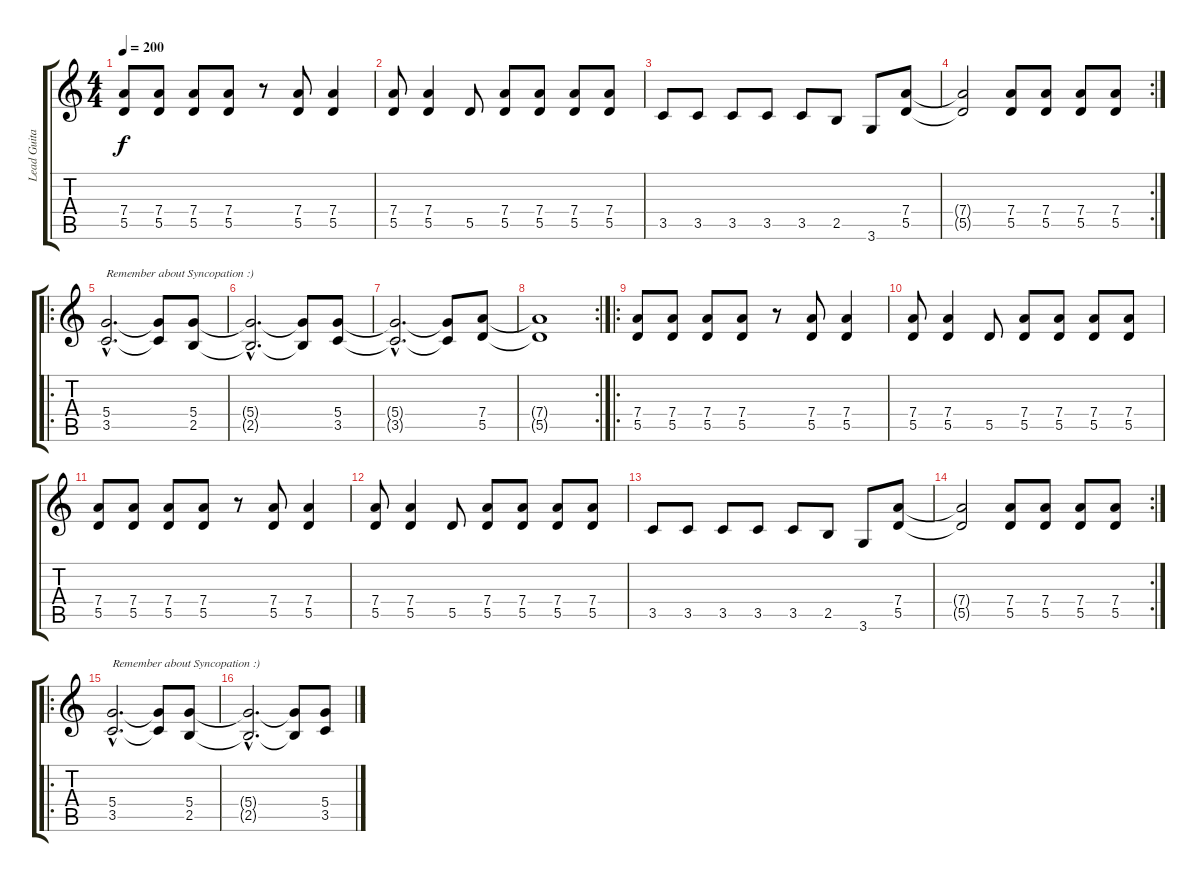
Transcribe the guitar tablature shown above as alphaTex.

\track ("Lead Guitar" "Lead Guita") {instrument distortionguitar}
\staff {score tabs}
\tuning (E4 B3 G3 D3 A2 E2) {hide}
\ts (4 4)
\tempo 200
\clef g2
\ks c
(7.4 5.5).8{dy f} (7.4 5.5).8 (7.4 5.5).8 (7.4 5.5).8 r.8 (7.4 5.5).8 (7.4 5.5).4 |
(7.4 5.5).8 (7.4 5.5).4 5.5.8 (7.4 5.5).8 (7.4 5.5).8 (7.4 5.5).8 (7.4 5.5).8 |
3.5.8 3.5.8 3.5.8 3.5.8 3.5.8 2.5.8 3.6.8 (7.4 5.5).8 |
\rc 2
(7.4{t} 5.5{t}).2 (7.4 5.5).8 (7.4 5.5).8 (7.4 5.5).8 (7.4 5.5).8 |
\ro
(5.4{hac} 3.5{hac}).2{d txt "Remember about Syncopation :)"} (5.4{t} 3.5{t}).8 (5.4 2.5).8 |
(5.4{hac t} 2.5{hac t}).2{d} (5.4{t} 2.5{t}).8 (5.4 3.5).8 |
(5.4{hac t} 3.5{hac t}).2{d} (5.4{t} 3.5{t}).8 (7.4 5.5).8 |
\rc 2
(7.4{t} 5.5{t}).1 |
\ro
(7.4 5.5).8 (7.4 5.5).8 (7.4 5.5).8 (7.4 5.5).8 r.8 (7.4 5.5).8 (7.4 5.5).4 |
(7.4 5.5).8 (7.4 5.5).4 5.5.8 (7.4 5.5).8 (7.4 5.5).8 (7.4 5.5).8 (7.4 5.5).8 |
(7.4 5.5).8 (7.4 5.5).8 (7.4 5.5).8 (7.4 5.5).8 r.8 (7.4 5.5).8 (7.4 5.5).4 |
(7.4 5.5).8 (7.4 5.5).4 5.5.8 (7.4 5.5).8 (7.4 5.5).8 (7.4 5.5).8 (7.4 5.5).8 |
3.5.8 3.5.8 3.5.8 3.5.8 3.5.8 2.5.8 3.6.8 (7.4 5.5).8 |
\rc 2
(7.4{t} 5.5{t}).2 (7.4 5.5).8 (7.4 5.5).8 (7.4 5.5).8 (7.4 5.5).8 |
\ro
(5.4{hac} 3.5{hac}).2{d txt "Remember about Syncopation :)"} (5.4{t} 3.5{t}).8 (5.4 2.5).8 |
(5.4{hac t} 2.5{hac t}).2{d} (5.4{t} 2.5{t}).8 (5.4 3.5).8
